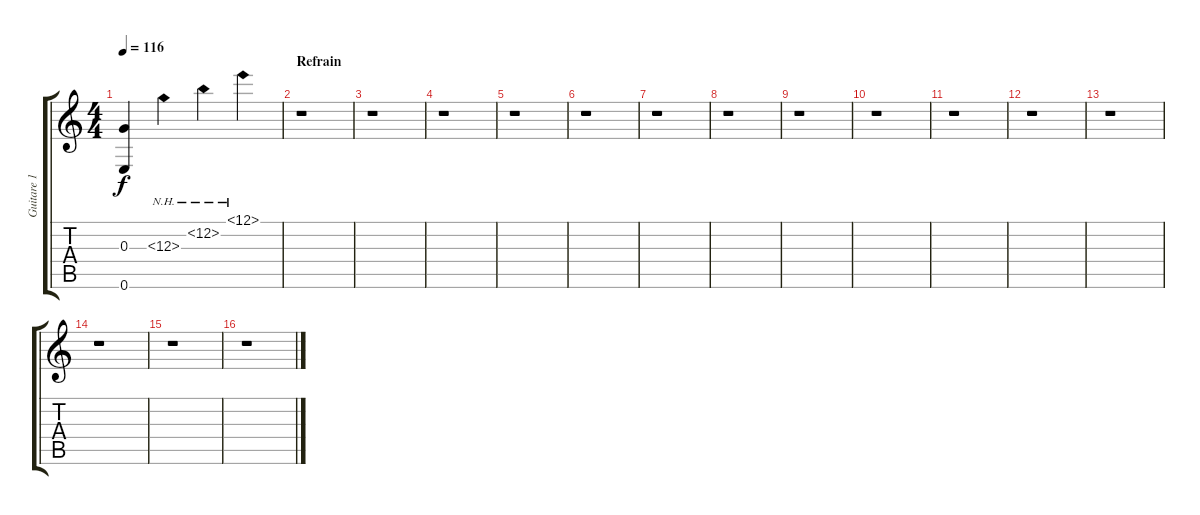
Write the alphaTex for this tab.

\track ("Guitare 1 " "Guitare 1 ") {instrument acousticguitarsteel}
\staff {score tabs}
\tuning (E4 B3 G3 D3 A2 E2) {hide}
\ts (4 4)
\tempo 116
\clef g2
\ks c
(0.3 0.6).4{dy f} 12.3{nh}.4 12.2{nh}.4 12.1{nh}.4 |
\section ("" "Refrain")
r.1 |
r.1 |
r.1 |
r.1 |
r.1 |
r.1 |
r.1 |
r.1 |
r.1 |
r.1 |
r.1 |
r.1 |
r.1 |
r.1 |
r.1
